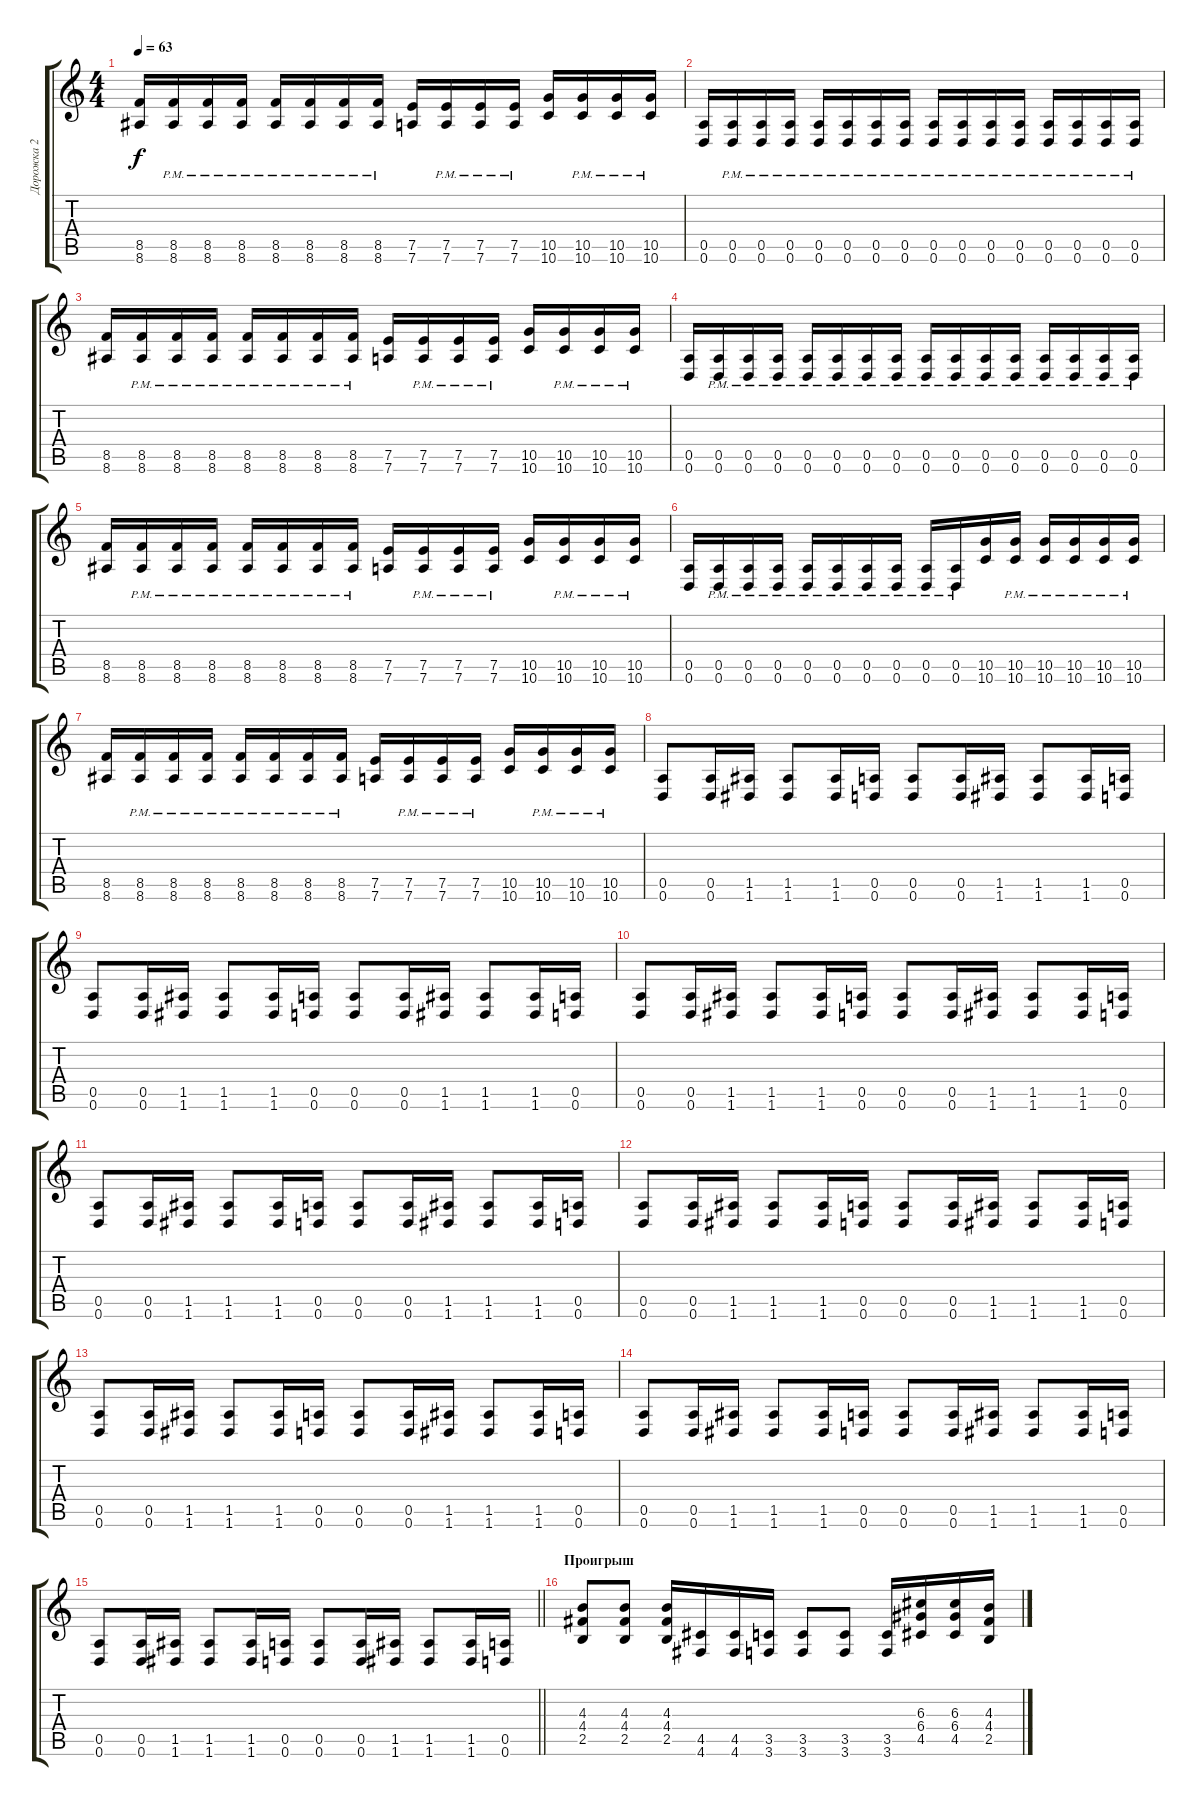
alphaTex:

\track ("Дорожка 2" "Дорожка 2") {instrument overdrivenguitar}
\staff {score tabs}
\tuning (E4 B3 G3 D3 A2 D2) {hide}
\ts (4 4)
\tempo 63
\clef g2
\ks c
(8.5 8.6).16{dy f} (8.5{pm} 8.6{pm}).16 (8.5{pm} 8.6{pm}).16 (8.5{pm} 8.6{pm}).16 (8.5{pm} 8.6{pm}).16 (8.5{pm} 8.6{pm}).16 (8.5{pm} 8.6{pm}).16 (8.5{pm} 8.6{pm}).16 (7.5 7.6).16 (7.5{pm} 7.6{pm}).16 (7.5{pm} 7.6{pm}).16 (7.5{pm} 7.6{pm}).16 (10.5 10.6).16 (10.5{pm} 10.6{pm}).16 (10.5{pm} 10.6{pm}).16 (10.5{pm} 10.6{pm}).16 |
(0.5 0.6).16 (0.5{pm} 0.6{pm}).16 (0.5{pm} 0.6{pm}).16 (0.5{pm} 0.6{pm}).16 (0.5{pm} 0.6{pm}).16 (0.5{pm} 0.6{pm}).16 (0.5{pm} 0.6{pm}).16 (0.5{pm} 0.6{pm}).16 (0.5{pm} 0.6{pm}).16 (0.5{pm} 0.6{pm}).16 (0.5{pm} 0.6{pm}).16 (0.5{pm} 0.6{pm}).16 (0.5{pm} 0.6{pm}).16 (0.5{pm} 0.6{pm}).16 (0.5{pm} 0.6{pm}).16 (0.5{pm} 0.6{pm}).16 |
(8.5 8.6).16 (8.5{pm} 8.6{pm}).16 (8.5{pm} 8.6{pm}).16 (8.5{pm} 8.6{pm}).16 (8.5{pm} 8.6{pm}).16 (8.5{pm} 8.6{pm}).16 (8.5{pm} 8.6{pm}).16 (8.5{pm} 8.6{pm}).16 (7.5 7.6).16 (7.5{pm} 7.6{pm}).16 (7.5{pm} 7.6{pm}).16 (7.5{pm} 7.6{pm}).16 (10.5 10.6).16 (10.5{pm} 10.6{pm}).16 (10.5{pm} 10.6{pm}).16 (10.5{pm} 10.6{pm}).16 |
(0.5 0.6).16 (0.5{pm} 0.6{pm}).16 (0.5{pm} 0.6{pm}).16 (0.5{pm} 0.6{pm}).16 (0.5{pm} 0.6{pm}).16 (0.5{pm} 0.6{pm}).16 (0.5{pm} 0.6{pm}).16 (0.5{pm} 0.6{pm}).16 (0.5{pm} 0.6{pm}).16 (0.5{pm} 0.6{pm}).16 (0.5{pm} 0.6{pm}).16 (0.5{pm} 0.6{pm}).16 (0.5{pm} 0.6{pm}).16 (0.5{pm} 0.6{pm}).16 (0.5{pm} 0.6{pm}).16 (0.5{pm} 0.6{pm}).16 |
(8.5 8.6).16 (8.5{pm} 8.6{pm}).16 (8.5{pm} 8.6{pm}).16 (8.5{pm} 8.6{pm}).16 (8.5{pm} 8.6{pm}).16 (8.5{pm} 8.6{pm}).16 (8.5{pm} 8.6{pm}).16 (8.5{pm} 8.6{pm}).16 (7.5 7.6).16 (7.5{pm} 7.6{pm}).16 (7.5{pm} 7.6{pm}).16 (7.5{pm} 7.6{pm}).16 (10.5 10.6).16 (10.5{pm} 10.6{pm}).16 (10.5{pm} 10.6{pm}).16 (10.5{pm} 10.6{pm}).16 |
(0.5 0.6).16 (0.5{pm} 0.6{pm}).16 (0.5{pm} 0.6{pm}).16 (0.5{pm} 0.6{pm}).16 (0.5{pm} 0.6{pm}).16 (0.5{pm} 0.6{pm}).16 (0.5{pm} 0.6{pm}).16 (0.5{pm} 0.6{pm}).16 (0.5{pm} 0.6{pm}).16 (0.5{pm} 0.6{pm}).16 (10.5 10.6).16 (10.5{pm} 10.6{pm}).16 (10.5{pm} 10.6{pm}).16 (10.5{pm} 10.6{pm}).16 (10.5{pm} 10.6{pm}).16 (10.5{pm} 10.6{pm}).16 |
(8.5 8.6).16 (8.5{pm} 8.6{pm}).16 (8.5{pm} 8.6{pm}).16 (8.5{pm} 8.6{pm}).16 (8.5{pm} 8.6{pm}).16 (8.5{pm} 8.6{pm}).16 (8.5{pm} 8.6{pm}).16 (8.5{pm} 8.6{pm}).16 (7.5 7.6).16 (7.5{pm} 7.6{pm}).16 (7.5{pm} 7.6{pm}).16 (7.5{pm} 7.6{pm}).16 (10.5 10.6).16 (10.5{pm} 10.6{pm}).16 (10.5{pm} 10.6{pm}).16 (10.5{pm} 10.6{pm}).16 |
(0.5 0.6).8 (0.5 0.6).16 (1.5 1.6).16 (1.5 1.6).8 (1.5 1.6).16 (0.5 0.6).16 (0.5 0.6).8 (0.5 0.6).16 (1.5 1.6).16 (1.5 1.6).8 (1.5 1.6).16 (0.5 0.6).16 |
(0.5 0.6).8 (0.5 0.6).16 (1.5 1.6).16 (1.5 1.6).8 (1.5 1.6).16 (0.5 0.6).16 (0.5 0.6).8 (0.5 0.6).16 (1.5 1.6).16 (1.5 1.6).8 (1.5 1.6).16 (0.5 0.6).16 |
(0.5 0.6).8 (0.5 0.6).16 (1.5 1.6).16 (1.5 1.6).8 (1.5 1.6).16 (0.5 0.6).16 (0.5 0.6).8 (0.5 0.6).16 (1.5 1.6).16 (1.5 1.6).8 (1.5 1.6).16 (0.5 0.6).16 |
(0.5 0.6).8 (0.5 0.6).16 (1.5 1.6).16 (1.5 1.6).8 (1.5 1.6).16 (0.5 0.6).16 (0.5 0.6).8 (0.5 0.6).16 (1.5 1.6).16 (1.5 1.6).8 (1.5 1.6).16 (0.5 0.6).16 |
(0.5 0.6).8 (0.5 0.6).16 (1.5 1.6).16 (1.5 1.6).8 (1.5 1.6).16 (0.5 0.6).16 (0.5 0.6).8 (0.5 0.6).16 (1.5 1.6).16 (1.5 1.6).8 (1.5 1.6).16 (0.5 0.6).16 |
(0.5 0.6).8 (0.5 0.6).16 (1.5 1.6).16 (1.5 1.6).8 (1.5 1.6).16 (0.5 0.6).16 (0.5 0.6).8 (0.5 0.6).16 (1.5 1.6).16 (1.5 1.6).8 (1.5 1.6).16 (0.5 0.6).16 |
(0.5 0.6).8 (0.5 0.6).16 (1.5 1.6).16 (1.5 1.6).8 (1.5 1.6).16 (0.5 0.6).16 (0.5 0.6).8 (0.5 0.6).16 (1.5 1.6).16 (1.5 1.6).8 (1.5 1.6).16 (0.5 0.6).16 |
\barLineRight lightlight
(0.5 0.6).8 (0.5 0.6).16 (1.5 1.6).16 (1.5 1.6).8 (1.5 1.6).16 (0.5 0.6).16 (0.5 0.6).8 (0.5 0.6).16 (1.5 1.6).16 (1.5 1.6).8 (1.5 1.6).16 (0.5 0.6).16 |
\section ("" "Проигрыш")
(4.3 4.4 2.5).8 (4.3 4.4 2.5).8 (4.3 4.4 2.5).16 (4.5 4.6).16 (4.5 4.6).16 (3.5 3.6).16 (3.5 3.6).8 (3.5 3.6).8 (3.5 3.6).16 (6.3 6.4 4.5).16 (6.3 6.4 4.5).16 (4.3 4.4 2.5).16
